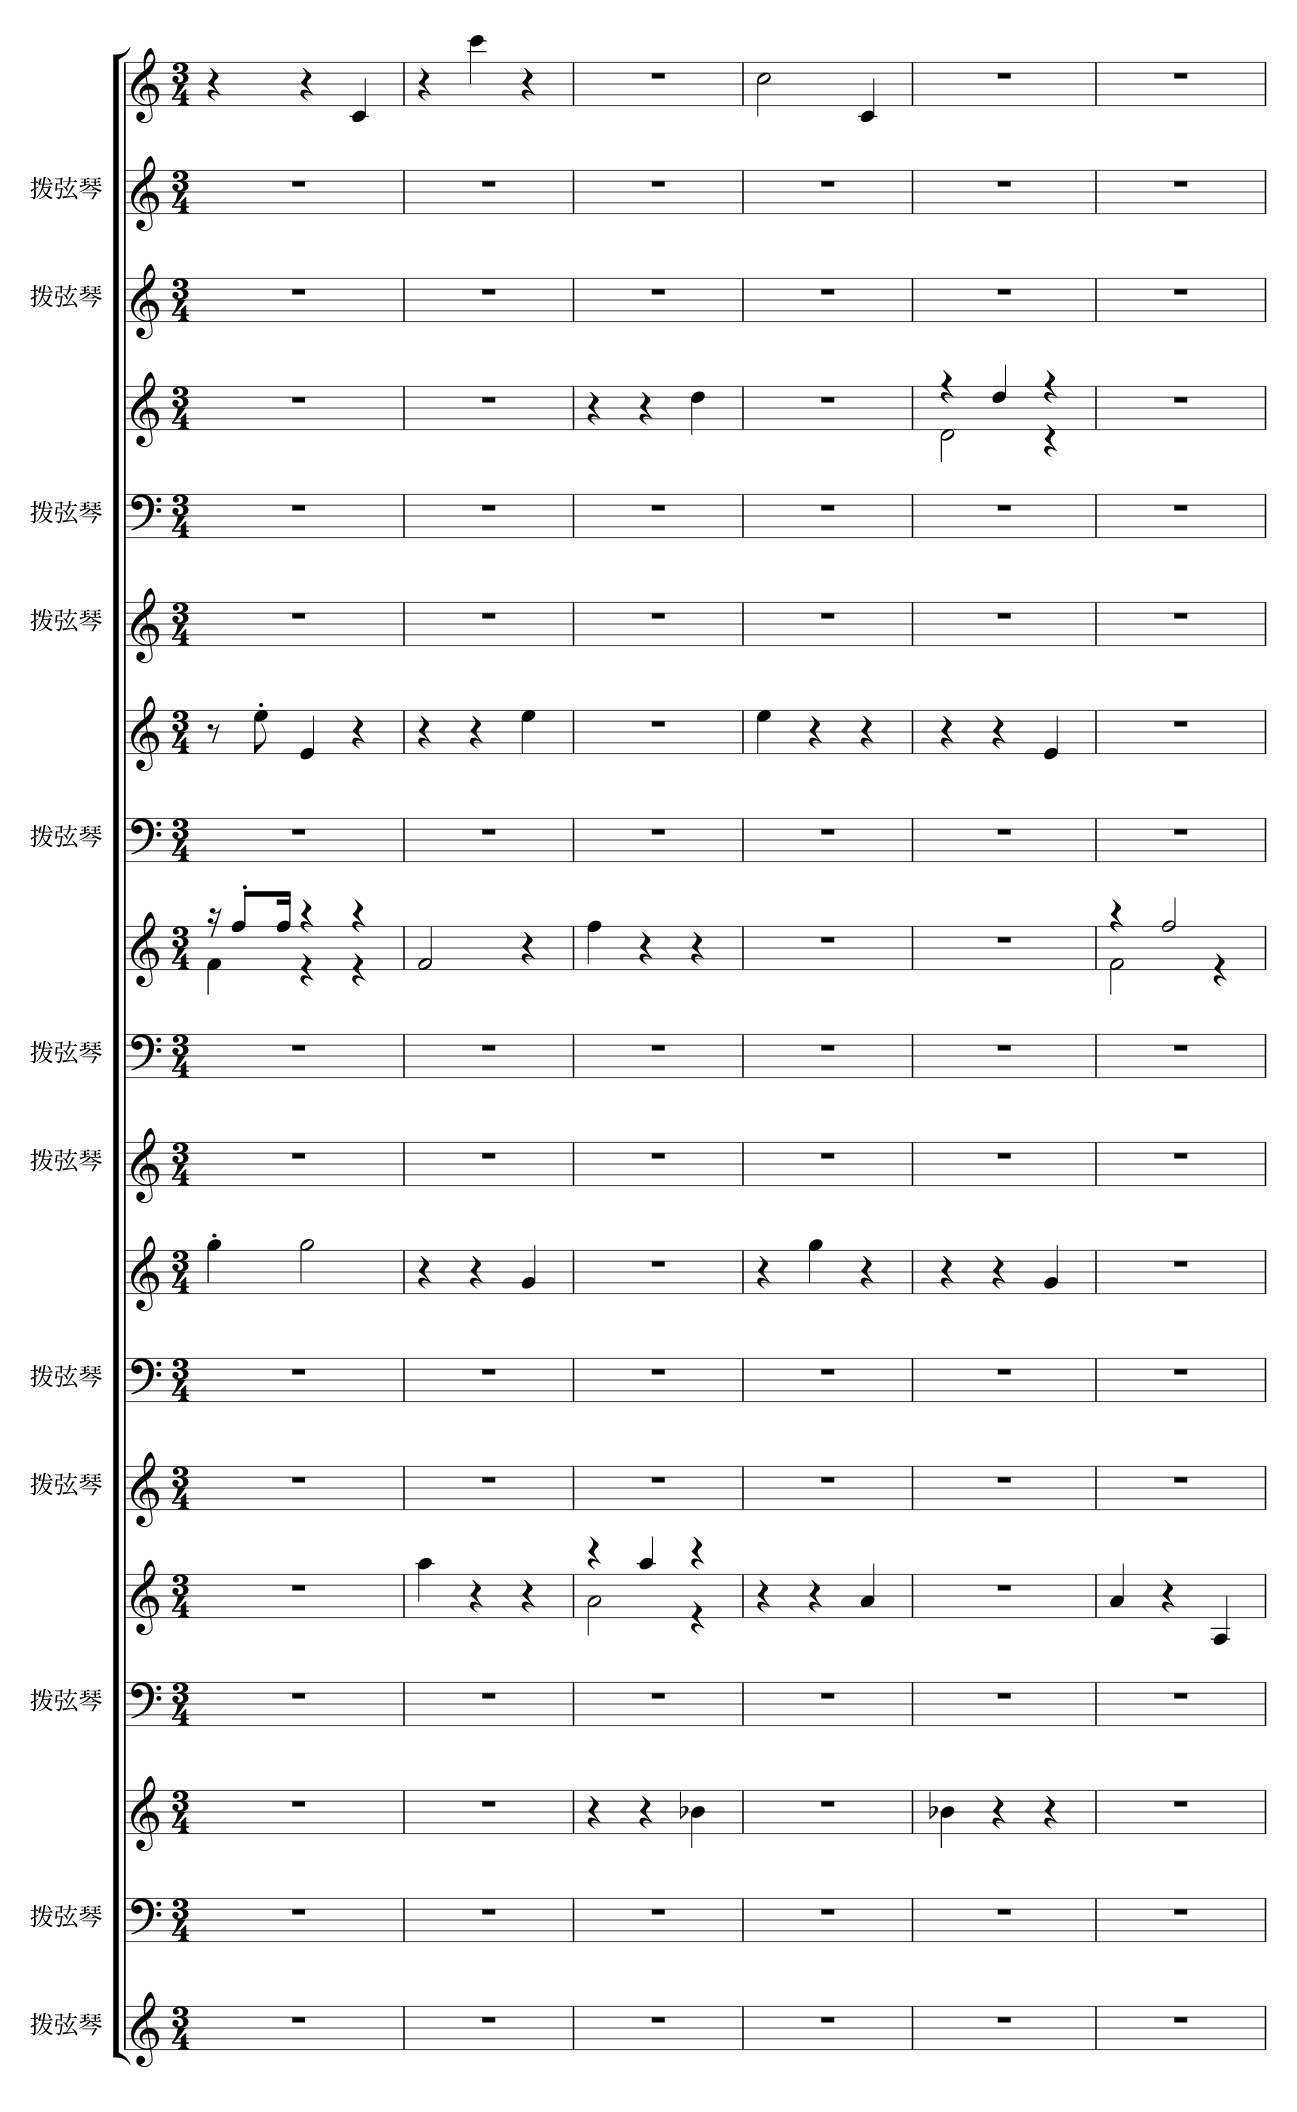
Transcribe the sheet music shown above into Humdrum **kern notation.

**kern	**kern	**kern	**kern	**kern	**kern	**kern	**kern	**kern	**kern	**kern	**kern	**kern	**kern	**kern	**kern	**kern	**kern	**kern
*part12	*part11	*part11	*part10	*part10	*part9	*part8	*part8	*part7	*part6	*part6	*part5	*part5	*part4	*part3	*part3	*part2	*part1	*part1
*staff19	*staff18	*staff17	*staff16	*staff15	*staff14	*staff13	*staff12	*staff11	*staff10	*staff9	*staff8	*staff7	*staff6	*staff5	*staff4	*staff3	*staff2	*staff1
*I"拨弦琴	*I"拨弦琴	*	*I"拨弦琴	*	*I"拨弦琴	*I"拨弦琴	*	*I"拨弦琴	*I"拨弦琴	*	*I"拨弦琴	*	*I"拨弦琴	*I"拨弦琴	*	*I"拨弦琴	*I"拨弦琴	*
*clefG2	*clefF4	*clefG2	*clefF4	*clefG2	*clefG2	*clefF4	*clefG2	*clefG2	*clefF4	*clefG2	*clefF4	*clefG2	*clefG2	*clefF4	*clefG2	*clefG2	*clefG2	*clefG2
*k[]	*k[]	*k[]	*k[]	*k[]	*k[]	*k[]	*k[]	*k[]	*k[]	*k[]	*k[]	*k[]	*k[]	*k[]	*k[]	*k[]	*k[]	*k[]
*M3/4	*M3/4	*M3/4	*M3/4	*M3/4	*M3/4	*M3/4	*M3/4	*M3/4	*M3/4	*M3/4	*M3/4	*M3/4	*M3/4	*M3/4	*M3/4	*M3/4	*M3/4	*M3/4
*MM199	*MM199	*MM199	*MM199	*MM199	*MM199	*MM199	*MM199	*MM199	*MM199	*MM199	*MM199	*MM199	*MM199	*MM199	*MM199	*MM199	*MM199	*MM199
=1	=1	=1	=1	=1	=1	=1	=1	=1	=1	=1	=1	=1	=1	=1	=1	=1	=1	=1
*	*	*	*	*	*	*	*	*	*	*^	*	*	*	*	*	*	*	*
2.r	2.r	2.r	2.r	2.r	2.r	2.r	4gg'\	2.r	2.r	16r	4f\	2.r	8r	2.r	2.r	2.r	2.r	2.r	4r
.	.	.	.	.	.	.	.	.	.	8ff'/L	.	.	.	.	.	.	.	.	.
.	.	.	.	.	.	.	.	.	.	.	.	.	8ee'\	.	.	.	.	.	.
.	.	.	.	.	.	.	.	.	.	16ff/Jk	.	.	.	.	.	.	.	.	.
.	.	.	.	.	.	.	2gg\	.	.	4r	4r	.	4e/	.	.	.	.	.	4r
.	.	.	.	.	.	.	.	.	.	4r	4r	.	4r	.	.	.	.	.	4c/
*	*	*	*	*	*	*	*	*	*	*v	*v	*	*	*	*	*	*	*	*
=2	=2	=2	=2	=2	=2	=2	=2	=2	=2	=2	=2	=2	=2	=2	=2	=2	=2	=2
2.r	2.r	2.r	2.r	4aa\	2.r	2.r	4r	2.r	2.r	2f/	2.r	4r	2.r	2.r	2.r	2.r	2.r	4r
.	.	.	.	4r	.	.	4r	.	.	.	.	4r	.	.	.	.	.	4ccc\
.	.	.	.	4r	.	.	4g/	.	.	4r	.	4ee\	.	.	.	.	.	4r
=3	=3	=3	=3	=3	=3	=3	=3	=3	=3	=3	=3	=3	=3	=3	=3	=3	=3	=3
*	*	*	*	*^	*	*	*	*	*	*	*	*	*	*	*	*	*	*
2.r	2.r	4r	2.r	4r	2a\	2.r	2.r	2.r	2.r	2.r	4ff\	2.r	2.r	2.r	2.r	4r	2.r	2.r	2.r
.	.	4r	.	4aa/	.	.	.	.	.	.	4r	.	.	.	.	4r	.	.	.
.	.	4b-X\	.	4r	4r	.	.	.	.	.	4r	.	.	.	.	4dd\	.	.	.
*	*	*	*	*v	*v	*	*	*	*	*	*	*	*	*	*	*	*	*	*
=4	=4	=4	=4	=4	=4	=4	=4	=4	=4	=4	=4	=4	=4	=4	=4	=4	=4	=4
2.r	2.r	2.r	2.r	4r	2.r	2.r	4r	2.r	2.r	2.r	2.r	4ee\	2.r	2.r	2.r	2.r	2.r	2cc\
.	.	.	.	4r	.	.	4gg\	.	.	.	.	4r	.	.	.	.	.	.
.	.	.	.	4a/	.	.	4r	.	.	.	.	4r	.	.	.	.	.	4c/
=5	=5	=5	=5	=5	=5	=5	=5	=5	=5	=5	=5	=5	=5	=5	=5	=5	=5	=5
*	*	*	*	*	*	*	*	*	*	*	*	*	*	*	*^	*	*	*
2.r	2.r	4b-X\	2.r	2.r	2.r	2.r	4r	2.r	2.r	2.r	2.r	4r	2.r	2.r	4r	2d\	2.r	2.r	2.r
.	.	4r	.	.	.	.	4r	.	.	.	.	4r	.	.	4dd/	.	.	.	.
.	.	4r	.	.	.	.	4g/	.	.	.	.	4e/	.	.	4r	4r	.	.	.
*	*	*	*	*	*	*	*	*	*	*	*	*	*	*	*v	*v	*	*	*
=6	=6	=6	=6	=6	=6	=6	=6	=6	=6	=6	=6	=6	=6	=6	=6	=6	=6	=6
*	*	*	*	*	*	*	*	*	*	*^	*	*	*	*	*	*	*	*
2.r	2.r	2.r	2.r	4a/	2.r	2.r	2.r	2.r	2.r	4r	2f\	2.r	2.r	2.r	2.r	2.r	2.r	2.r	2.r
.	.	.	.	4r	.	.	.	.	.	2ff/	.	.	.	.	.	.	.	.	.
.	.	.	.	4A/	.	.	.	.	.	.	4r	.	.	.	.	.	.	.	.
*	*	*	*	*	*	*	*	*	*	*v	*v	*	*	*	*	*	*	*	*
=	=	=	=	=	=	=	=	=	=	=	=	=	=	=	=	=	=	=
*-	*-	*-	*-	*-	*-	*-	*-	*-	*-	*-	*-	*-	*-	*-	*-	*-	*-	*-
